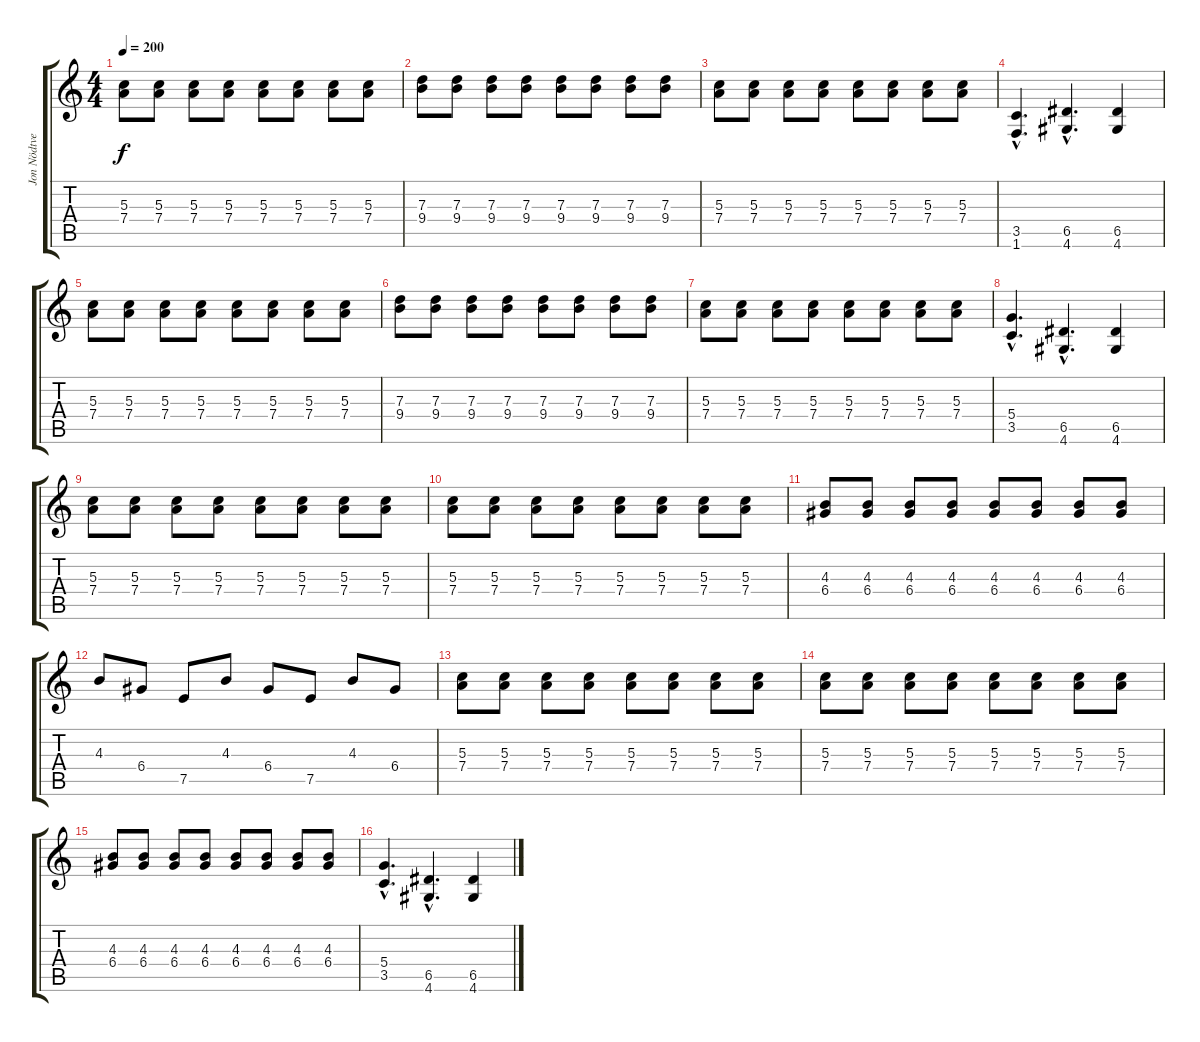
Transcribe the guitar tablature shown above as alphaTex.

\track ("Jon Nödtveit (Additional)" "Jon Nödtve") {instrument distortionguitar}
\staff {score tabs}
\tuning (E4 B3 G3 D3 A2 E2) {hide}
\ts (4 4)
\tempo 200
\clef g2
\ks c
(5.3 7.4).8{dy f} (5.3 7.4).8 (5.3 7.4).8 (5.3 7.4).8 (5.3 7.4).8 (5.3 7.4).8 (5.3 7.4).8 (5.3 7.4).8 |
(7.3 9.4).8 (7.3 9.4).8 (7.3 9.4).8 (7.3 9.4).8 (7.3 9.4).8 (7.3 9.4).8 (7.3 9.4).8 (7.3 9.4).8 |
(5.3 7.4).8 (5.3 7.4).8 (5.3 7.4).8 (5.3 7.4).8 (5.3 7.4).8 (5.3 7.4).8 (5.3 7.4).8 (5.3 7.4).8 |
(3.5{hac} 1.6{hac}).4{d} (6.5{hac} 4.6{hac}).4{d} (6.5 4.6).4 |
(5.3 7.4).8 (5.3 7.4).8 (5.3 7.4).8 (5.3 7.4).8 (5.3 7.4).8 (5.3 7.4).8 (5.3 7.4).8 (5.3 7.4).8 |
(7.3 9.4).8 (7.3 9.4).8 (7.3 9.4).8 (7.3 9.4).8 (7.3 9.4).8 (7.3 9.4).8 (7.3 9.4).8 (7.3 9.4).8 |
(5.3 7.4).8 (5.3 7.4).8 (5.3 7.4).8 (5.3 7.4).8 (5.3 7.4).8 (5.3 7.4).8 (5.3 7.4).8 (5.3 7.4).8 |
(5.4{hac} 3.5{hac}).4{d} (6.5{hac} 4.6{hac}).4{d} (6.5 4.6).4 |
(5.3 7.4).8{volume 11} (5.3 7.4).8 (5.3 7.4).8 (5.3 7.4).8 (5.3 7.4).8 (5.3 7.4).8 (5.3 7.4).8 (5.3 7.4).8 |
(5.3 7.4).8 (5.3 7.4).8 (5.3 7.4).8 (5.3 7.4).8 (5.3 7.4).8 (5.3 7.4).8 (5.3 7.4).8 (5.3 7.4).8 |
(4.3 6.4).8 (4.3 6.4).8 (4.3 6.4).8 (4.3 6.4).8 (4.3 6.4).8 (4.3 6.4).8 (4.3 6.4).8 (4.3 6.4).8 |
4.3.8 6.4.8 7.5.8 4.3.8 6.4.8 7.5.8 4.3.8 6.4.8 |
(5.3 7.4).8{volume 11} (5.3 7.4).8 (5.3 7.4).8 (5.3 7.4).8 (5.3 7.4).8 (5.3 7.4).8 (5.3 7.4).8 (5.3 7.4).8 |
(5.3 7.4).8 (5.3 7.4).8 (5.3 7.4).8 (5.3 7.4).8 (5.3 7.4).8 (5.3 7.4).8 (5.3 7.4).8 (5.3 7.4).8 |
(4.3 6.4).8 (4.3 6.4).8 (4.3 6.4).8 (4.3 6.4).8 (4.3 6.4).8 (4.3 6.4).8 (4.3 6.4).8 (4.3 6.4).8 |
(5.4{hac} 3.5{hac}).4{d} (6.5{hac} 4.6{hac}).4{d} (6.5 4.6).4
